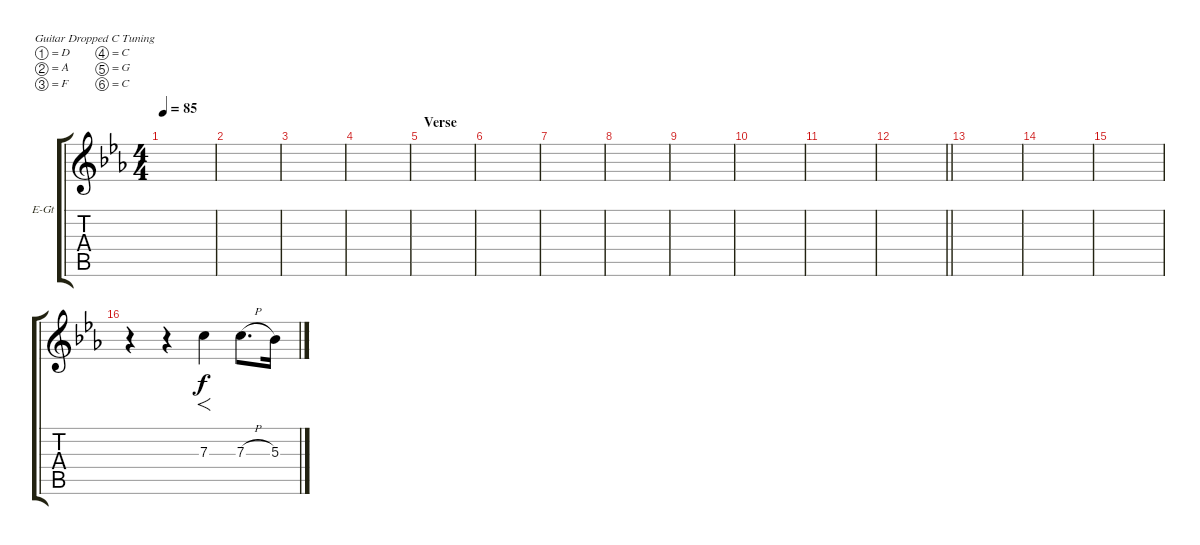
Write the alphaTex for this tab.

\bracketExtendMode groupsimilarinstruments
\firstSystemTrackNameOrientation horizontal
\otherSystemsTrackNameOrientation horizontal
\track ("Electric Guitar" "E-Gt") {instrument distortionguitar}
\staff {score tabs}
\tuning (D4 A3 F3 C3 G2 C2)
\ts (4 4)
\tempo 85
\clef g2
\ks cminor
|
|
|
|
\section ("" "Verse")
|
|
|
|
|
|
|
\barLineRight lightlight
|
|
|
|
r.4 r.4 7.3.4{f} 7.3{h}.8{d} 5.3.16
